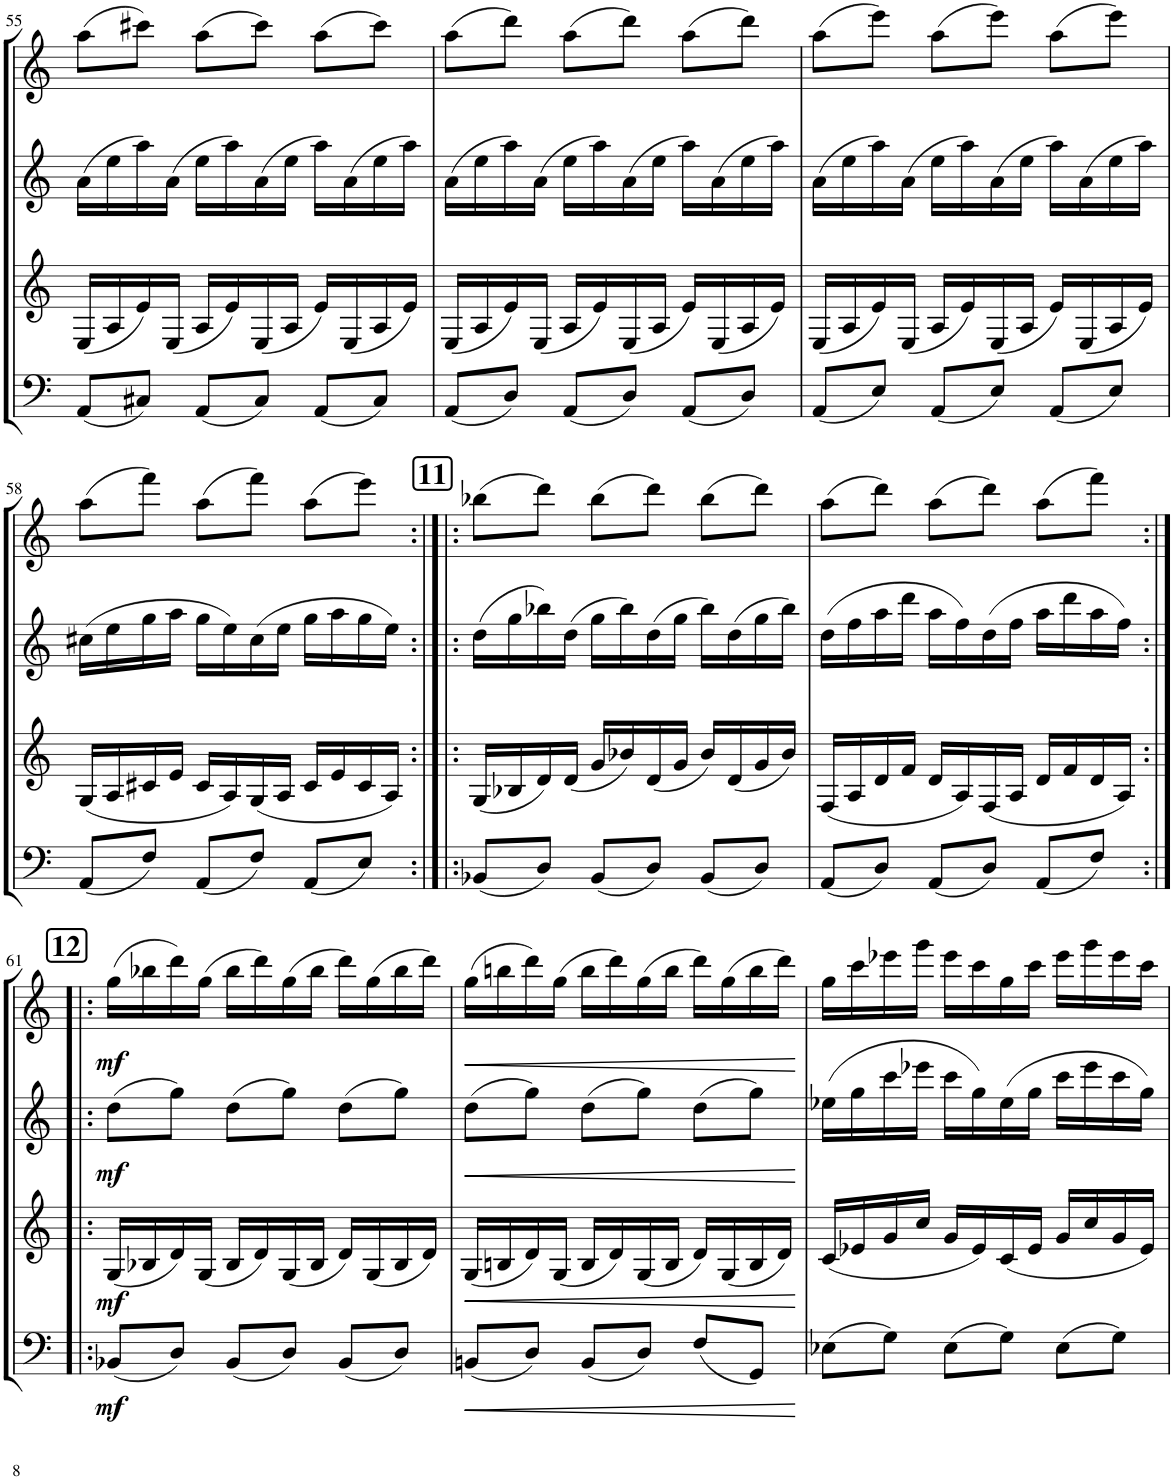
**kern	**dynam	**kern	**dynam	**kern	**dynam	**kern	**dynam
*part4	*part4	*part3	*part3	*part2	*part2	*part1	*part1
*staff4	*staff4	*staff3	*staff3	*staff2	*staff2	*staff1	*staff1
*I"Bassoon	*	*I"Bb Clarinet	*	*I"Oboe	*	*I"Flute	*
*I'Bsn	*	*I'Cl	*	*I'Ob	*	*I'Fl	*
!!LO:PB:g=z
*clefF4	*	*clefG2	*	*clefG2	*	*clefG2	*
*	*	*ITrd1c2	*	*	*	*	*
*k[]	*	*k[]	*	*k[]	*	*k[]	*
*M3/4	*	*M3/4	*	*M3/4	*	*M3/4	*
=55	=55	=55	=55	=55	=55	=55	=55
(8AA/L	.	(16E/LL	.	(16a\LL	.	(8aa\L	.
.	.	16A/	.	16ee\	.	.	.
8C#X/J)	.	16e/)	.	16aa\)	.	8ccc#X\J)	.
.	.	(16E/JJ	.	(16a\JJ	.	.	.
(8AA/L	.	16A/LL	.	16ee\LL	.	(8aa\L	.
.	.	16e/)	.	16aa\)	.	.	.
8C#/J)	.	(16E/	.	(16a\	.	8ccc#\J)	.
.	.	16A/JJ	.	16ee\JJ	.	.	.
(8AA/L	.	16e/LL)	.	16aa\LL)	.	(8aa\L	.
.	.	(16E/	.	(16a\	.	.	.
8C#/J)	.	16A/	.	16ee\	.	8ccc#\J)	.
.	.	16e/JJ)	.	16aa\JJ)	.	.	.
=56	=56	=56	=56	=56	=56	=56	=56
(8AA/L	.	(16E/LL	.	(16a\LL	.	(8aa\L	.
.	.	16A/	.	16ee\	.	.	.
8D/J)	.	16e/)	.	16aa\)	.	8ddd\J)	.
.	.	(16E/JJ	.	(16a\JJ	.	.	.
(8AA/L	.	16A/LL	.	16ee\LL	.	(8aa\L	.
.	.	16e/)	.	16aa\)	.	.	.
8D/J)	.	(16E/	.	(16a\	.	8ddd\J)	.
.	.	16A/JJ	.	16ee\JJ	.	.	.
(8AA/L	.	16e/LL)	.	16aa\LL)	.	(8aa\L	.
.	.	(16E/	.	(16a\	.	.	.
8D/J)	.	16A/	.	16ee\	.	8ddd\J)	.
.	.	16e/JJ)	.	16aa\JJ)	.	.	.
=57	=57	=57	=57	=57	=57	=57	=57
(8AA/L	.	(16E/LL	.	(16a\LL	.	(8aa\L	.
.	.	16A/	.	16ee\	.	.	.
8E/J)	.	16e/)	.	16aa\)	.	8eee\J)	.
.	.	(16E/JJ	.	(16a\JJ	.	.	.
(8AA/L	.	16A/LL	.	16ee\LL	.	(8aa\L	.
.	.	16e/)	.	16aa\)	.	.	.
8E/J)	.	(16E/	.	(16a\	.	8eee\J)	.
.	.	16A/JJ	.	16ee\JJ	.	.	.
(8AA/L	.	16e/LL)	.	16aa\LL)	.	(8aa\L	.
.	.	(16E/	.	(16a\	.	.	.
8E/J)	.	16A/	.	16ee\	.	8eee\J)	.
.	.	16e/JJ)	.	16aa\JJ)	.	.	.
!!LO:LB:g=z
=58	=58	=58	=58	=58	=58	=58	=58
(8AA/L	.	(16G/LL	.	(16cc#X\LL	.	(8aa\L	.
.	.	16A/	.	16ee\	.	.	.
8F/J)	.	16c#X/	.	16gg\	.	8fff\J)	.
.	.	16e/JJ	.	16aa\JJ	.	.	.
(8AA/L	.	16c#/LL	.	16gg\LL	.	(8aa\L	.
.	.	16A/)	.	16ee\)	.	.	.
8F/J)	.	(16G/	.	(16cc#\	.	8fff\J)	.
.	.	16A/JJ	.	16ee\JJ	.	.	.
(8AA/L	.	16c#/LL	.	16gg\LL	.	(8aa\L	.
.	.	16e/	.	16aa\	.	.	.
8E/J)	.	16c#/	.	16gg\	.	8eee\J)	.
.	.	16A/JJ)	.	16ee\JJ)	.	.	.
!!LO:REH:place=s1:a:B:cj:fs=14:t=11
=59:|!|:	=59:|!|:	=59:|!|:	=59:|!|:	=59:|!|:	=59:|!|:	=59:|!|:	=59:|!|:
(8BB-X/L	.	(16G/LL	.	(16dd\LL	.	(8bb-X\L	.
.	.	16B-X/	.	16gg\	.	.	.
8D/J)	.	16d/)	.	16bb-X\)	.	8ddd\J)	.
.	.	(16d/JJ	.	(16dd\JJ	.	.	.
(8BB-/L	.	16g/LL	.	16gg\LL	.	(8bb-\L	.
.	.	16b-X/)	.	16bb-\)	.	.	.
8D/J)	.	(16d/	.	(16dd\	.	8ddd\J)	.
.	.	16g/JJ	.	16gg\JJ	.	.	.
(8BB-/L	.	16b-/LL)	.	16bb-\LL)	.	(8bb-\L	.
.	.	(16d/	.	(16dd\	.	.	.
8D/J)	.	16g/	.	16gg\	.	8ddd\J)	.
.	.	16b-/JJ)	.	16bb-\JJ)	.	.	.
=60	=60	=60	=60	=60	=60	=60	=60
(8AA/L	.	(16F/LL	.	(16dd\LL	.	(8aa\L	.
.	.	16A/	.	16ff\	.	.	.
8D/J)	.	16d/	.	16aa\	.	8ddd\J)	.
.	.	16f/JJ	.	16ddd\JJ	.	.	.
(8AA/L	.	16d/LL	.	16aa\LL	.	(8aa\L	.
.	.	16A/)	.	16ff\)	.	.	.
8D/J)	.	(16F/	.	(16dd\	.	8ddd\J)	.
.	.	16A/JJ	.	16ff\JJ	.	.	.
(8AA/L	.	16d/LL	.	16aa\LL	.	(8aa\L	.
.	.	16f/	.	16ddd\	.	.	.
8F/J)	.	16d/	.	16aa\	.	8fff\J)	.
.	.	16A/JJ)	.	16ff\JJ)	.	.	.
!!LO:LB:g=z
!!LO:REH:place=s1:a:B:cj:fs=14:t=12
=61:|!|:	=61:|!|:	=61:|!|:	=61:|!|:	=61:|!|:	=61:|!|:	=61:|!|:	=61:|!|:
!	!LO:DY:b	!	!LO:DY:b	!	!LO:DY:b	!	!LO:DY:b
(8BB-X/L	mf	(16G/LL	mf	(8dd\L	mf	(16gg\LL	mf
.	.	16B-X/	.	.	.	16bb-X\	.
8D/J)	.	16d/)	.	8gg\J)	.	16ddd\)	.
.	.	(16G/JJ	.	.	.	(16gg\JJ	.
(8BB-/L	.	16B-/LL	.	(8dd\L	.	16bb-\LL	.
.	.	16d/)	.	.	.	16ddd\)	.
8D/J)	.	(16G/	.	8gg\J)	.	(16gg\	.
.	.	16B-/JJ	.	.	.	16bb-\JJ	.
(8BB-/L	.	16d/LL)	.	(8dd\L	.	16ddd\LL)	.
.	.	(16G/	.	.	.	(16gg\	.
8D/J)	.	16B-/	.	8gg\J)	.	16bb-\	.
.	.	16d/JJ)	.	.	.	16ddd\JJ)	.
=62	=62	=62	=62	=62	=62	=62	=62
!	!LO:HP:b	!	!LO:HP:b	!	!LO:HP:b	!	!LO:HP:b
(8BBn/L	<	(16G/LL	<	(8dd\L	<	(16gg\LL	<
.	.	16Bn/	.	.	.	16bbn\	.
8D/J)	.	16d/)	.	8gg\J)	.	16ddd\)	.
.	.	(16G/JJ	.	.	.	(16gg\JJ	.
(8BB/L	.	16B/LL	.	(8dd\L	.	16bb\LL	.
.	.	16d/)	.	.	.	16ddd\)	.
8D/J)	.	(16G/	.	8gg\J)	.	(16gg\	.
.	.	16B/JJ	.	.	.	16bb\JJ	.
(8F/L	.	16d/LL)	.	(8dd\L	.	16ddd\LL)	.
.	.	(16G/	.	.	.	(16gg\	.
8GG/J)	.	16B/	.	8gg\J)	.	16bb\	.
.	.	16d/JJ)	.	.	.	16ddd\JJ)	.
.	[	.	[	.	[	.	[
=63	=63	=63	=63	=63	=63	=63	=63
(8E-X\L	.	(16c/LL	.	(16ee-X\LL	.	16gg\LL	.
.	.	16e-X/	.	16gg\	.	16ccc\	.
8G\J)	.	16g/	.	16ccc\	.	16eee-X\	.
.	.	16cc/JJ	.	16eee-X\JJ	.	16ggg\JJ	.
(8E-\L	.	16g/LL	.	16ccc\LL	.	16eee-\LL	.
.	.	16e-/)	.	16gg\)	.	16ccc\	.
8G\J)	.	(16c/	.	(16ee-\	.	16gg\	.
.	.	16e-/JJ	.	16gg\JJ	.	16ccc\JJ	.
(8E-\L	.	16g/LL	.	16ccc\LL	.	16eee-\LL	.
.	.	16cc/	.	16eee-\	.	16ggg\	.
8G\J)	.	16g/	.	16ccc\	.	16eee-\	.
.	.	16e-/JJ)	.	16gg\JJ)	.	16ccc\JJ	.
=	=	=	=	=	=	=	=
*-	*-	*-	*-	*-	*-	*-	*-
